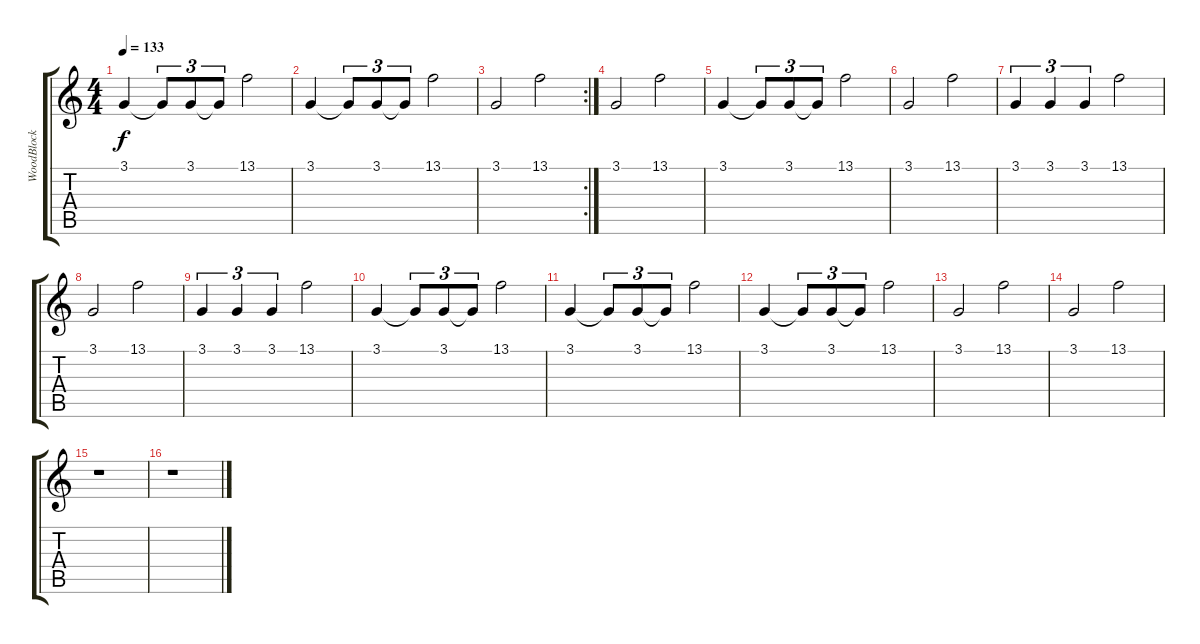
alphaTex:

\track ("WoodBlock" "WoodBlock") {instrument woodblock}
\staff {score tabs}
\tuning (E4 B3 G3 D3 A2 E2) {hide}
\ts (4 4)
\tempo 133
\clef g2
\ks c
3.1.4{dy f} 3.1{t}.8{tu (3 2)} 3.1.8{tu (3 2)} 3.1{t}.8{tu (3 2)} 13.1.2 |
3.1.4 3.1{t}.8{tu (3 2)} 3.1.8{tu (3 2)} 3.1{t}.8{tu (3 2)} 13.1.2 |
\rc 2
3.1.2 13.1.2 |
3.1.2 13.1.2 |
3.1.4 3.1{t}.8{tu (3 2)} 3.1.8{tu (3 2)} 3.1{t}.8{tu (3 2)} 13.1.2 |
3.1.2 13.1.2 |
3.1.4{tu (3 2)} 3.1.4{tu (3 2)} 3.1.4{tu (3 2)} 13.1.2 |
3.1.2 13.1.2 |
3.1.4{tu (3 2)} 3.1.4{tu (3 2)} 3.1.4{tu (3 2)} 13.1.2 |
3.1.4 3.1{t}.8{tu (3 2)} 3.1.8{tu (3 2)} 3.1{t}.8{tu (3 2)} 13.1.2 |
3.1.4 3.1{t}.8{tu (3 2)} 3.1.8{tu (3 2)} 3.1{t}.8{tu (3 2)} 13.1.2 |
3.1.4 3.1{t}.8{tu (3 2)} 3.1.8{tu (3 2)} 3.1{t}.8{tu (3 2)} 13.1.2 |
3.1.2 13.1.2 |
3.1.2 13.1.2 |
r.1 |
r.1
